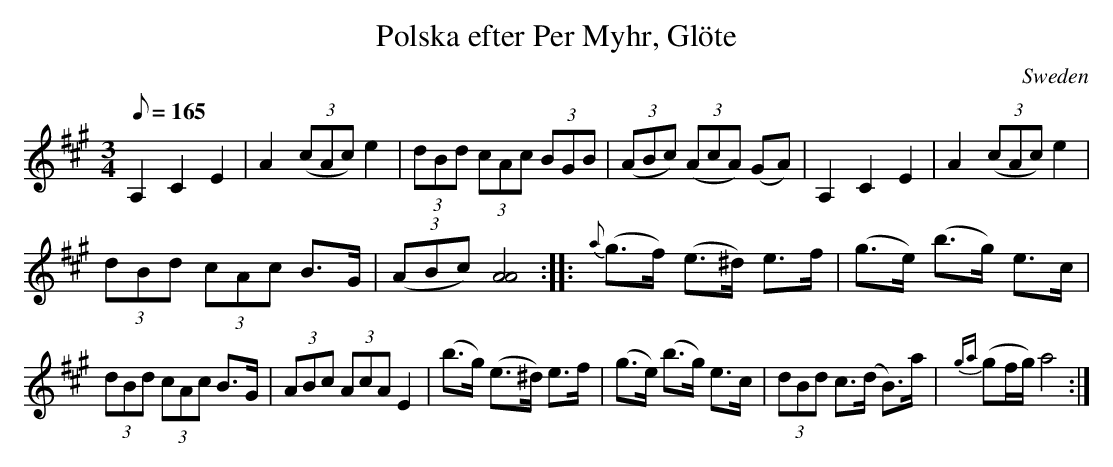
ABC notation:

X:1
T:Polska efter Per Myhr, Glöte
L:1/8
M:3/4
O:Sweden
Q:165
K:A
A,2 C2 E2 | A2 ((3cAc) e2 | \
(3dBd (3cAc (3BGB | ((3ABc) ((3AcA) (GA) | \
A,2 C2 E2 | A2 ((3cAc) e2 |
(3dBd (3cAc B>G | ((3ABc) [A4A4] :: \
{a}(g>f) (e>^d) e>f | (g>e) (b>g) e>c |
(3dBd (3cAc B>G | (3ABc (3AcA E2 | \
(b>g) (e>^d) e>f | (g>e) (b>g) e>c | \
(3dBd c>(d B>)a | {ga}(gf/g/) a4 :|
